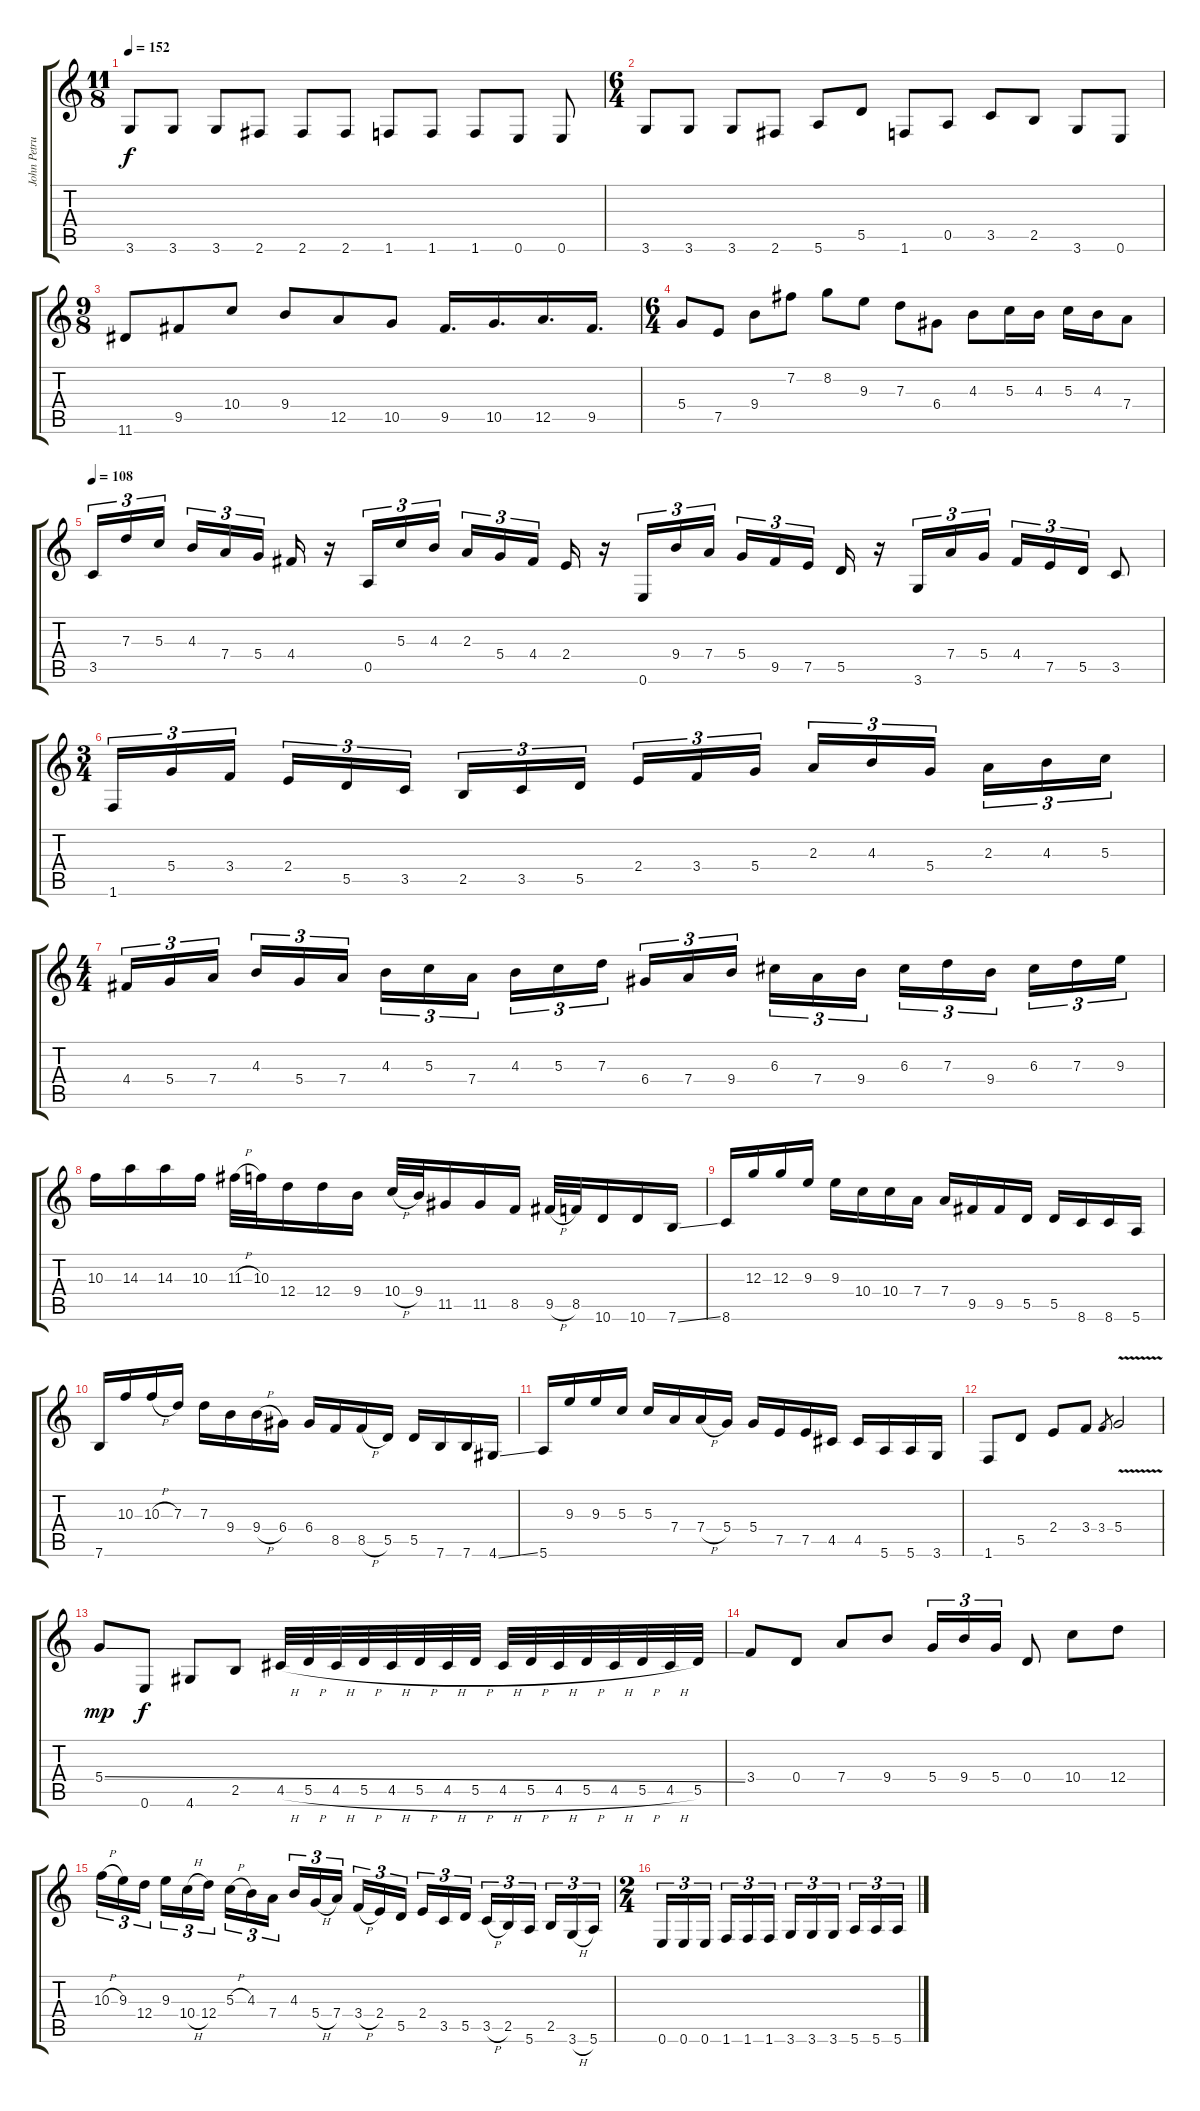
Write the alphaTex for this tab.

\track ("John Petrucci (Guitar)" "John Petru") {instrument distortionguitar}
\staff {score tabs}
\tuning (E4 B3 G3 D3 A2 E2) {hide}
\ts (11 8)
\tempo 152
\clef g2
\ks c
3.6.8{dy f} 3.6.8 3.6.8 2.6.8 2.6.8 2.6.8 1.6.8 1.6.8 1.6.8 0.6.8 0.6.8 |
\ts (6 4)
3.6.8 3.6.8 3.6.8 2.6.8 5.6.8 5.5.8 1.6.8 0.5.8 3.5.8 2.5.8 3.6.8 0.6.8 |
\ts (9 8)
11.6.8 9.5.8 10.4.8 9.4.8 12.5.8 10.5.8 9.5.16{d} 10.5.16{d} 12.5.16{d} 9.5.16{d} |
\ts (6 4)
5.4.8 7.5.8 9.4.8 7.2.8 8.2.8 9.3.8 7.3.8 6.4.8 4.3.8 5.3.16 4.3.16 5.3.16 4.3.16 7.4.8 |
\tempo 108
3.5.16{tu (3 2)} 7.3.16{tu (3 2)} 5.3.16{tu (3 2) beam splitsecondary} 4.3.16{tu (3 2)} 7.4.16{tu (3 2)} 5.4.16{tu (3 2) beam splitsecondary} 4.4.16 r.16 0.5.16{tu (3 2)} 5.3.16{tu (3 2)} 4.3.16{tu (3 2) beam splitsecondary} 2.3.16{tu (3 2)} 5.4.16{tu (3 2)} 4.4.16{tu (3 2) beam splitsecondary} 2.4.16 r.16 0.6.16{tu (3 2)} 9.4.16{tu (3 2)} 7.4.16{tu (3 2) beam splitsecondary} 5.4.16{tu (3 2)} 9.5.16{tu (3 2)} 7.5.16{tu (3 2) beam splitsecondary} 5.5.16 r.16 3.6.16{tu (3 2)} 7.4.16{tu (3 2)} 5.4.16{tu (3 2) beam splitsecondary} 4.4.16{tu (3 2)} 7.5.16{tu (3 2)} 5.5.16{tu (3 2)} 3.5.8 |
\ts (3 4)
1.6.16{tu (3 2)} 5.4.16{tu (3 2)} 3.4.16{tu (3 2) beam splitsecondary} 2.4.16{tu (3 2)} 5.5.16{tu (3 2)} 3.5.16{tu (3 2)} 2.5.16{tu (3 2)} 3.5.16{tu (3 2)} 5.5.16{tu (3 2) beam splitsecondary} 2.4.16{tu (3 2)} 3.4.16{tu (3 2)} 5.4.16{tu (3 2)} 2.3.16{tu (3 2)} 4.3.16{tu (3 2)} 5.4.16{tu (3 2) beam splitsecondary} 2.3.16{tu (3 2)} 4.3.16{tu (3 2)} 5.3.16{tu (3 2)} |
\ts (4 4)
4.4.16{tu (3 2)} 5.4.16{tu (3 2)} 7.4.16{tu (3 2) beam splitsecondary} 4.3.16{tu (3 2)} 5.4.16{tu (3 2)} 7.4.16{tu (3 2)} 4.3.16{tu (3 2)} 5.3.16{tu (3 2)} 7.4.16{tu (3 2) beam splitsecondary} 4.3.16{tu (3 2)} 5.3.16{tu (3 2)} 7.3.16{tu (3 2)} 6.4.16{tu (3 2)} 7.4.16{tu (3 2)} 9.4.16{tu (3 2) beam splitsecondary} 6.3.16{tu (3 2)} 7.4.16{tu (3 2)} 9.4.16{tu (3 2)} 6.3.16{tu (3 2)} 7.3.16{tu (3 2)} 9.4.16{tu (3 2) beam splitsecondary} 6.3.16{tu (3 2)} 7.3.16{tu (3 2)} 9.3.16{tu (3 2)} |
10.3.16 14.3.16 14.3.16 10.3.16 11.3{h}.32 10.3.32 12.4.16 12.4.16 9.4.16 10.4{h}.32 9.4.32 11.5.16 11.5.16 8.5.16 9.5{h}.32 8.5.32 10.6.16 10.6.16 7.6{ss}.16 |
8.6.16 12.3.16 12.3.16 9.3.16 9.3.16 10.4.16 10.4.16 7.4.16 7.4.16 9.5.16 9.5.16 5.5.16 5.5.16 8.6.16 8.6.16 5.6.16 |
7.6.16 10.3.16 10.3{h}.16 7.3.16 7.3.16 9.4.16 9.4{h}.16 6.4.16 6.4.16 8.5.16 8.5{h}.16 5.5.16 5.5.16 7.6.16 7.6.16 4.6{ss}.16 |
5.6.16 9.3.16 9.3.16 5.3.16 5.3.16 7.4.16 7.4{h}.16 5.4.16 5.4.16 7.5.16 7.5.16 4.5.16 4.5.16 5.6.16 5.6.16 3.6.16 |
1.6.8 5.5.8 2.4.8 3.4.8 3.4.8{gr} 5.4{v}.2 |
5.4{ss}.8{dy mp} 0.6.8{dy f} 4.6.8 2.5.8 4.5{h}.32 5.5{h}.32 4.5{h}.32 5.5{h}.32 4.5{h}.32 5.5{h}.32 4.5{h}.32 5.5{h}.32 4.5{h}.32 5.5{h}.32 4.5{h}.32 5.5{h}.32 4.5{h}.32 5.5{h}.32 4.5{h}.32 5.5.32 |
3.4.8 0.4.8 7.4.8 9.4.8 5.4.16{tu (3 2)} 9.4.16{tu (3 2)} 5.4.16{tu (3 2)} 0.4.8 10.4.8 12.4.8 |
10.3{h}.16{tu (3 2)} 9.3.16{tu (3 2)} 12.4.16{tu (3 2) beam splitsecondary} 9.3.16{tu (3 2)} 10.4{h}.16{tu (3 2)} 12.4.16{tu (3 2)} 5.3{h}.16{tu (3 2)} 4.3.16{tu (3 2)} 7.4.16{tu (3 2) beam splitsecondary} 4.3.16{tu (3 2)} 5.4{h}.16{tu (3 2)} 7.4.16{tu (3 2)} 3.4{h}.16{tu (3 2)} 2.4.16{tu (3 2)} 5.5.16{tu (3 2) beam splitsecondary} 2.4.16{tu (3 2)} 3.5.16{tu (3 2)} 5.5.16{tu (3 2)} 3.5{h}.16{tu (3 2)} 2.5.16{tu (3 2)} 5.6.16{tu (3 2) beam splitsecondary} 2.5.16{tu (3 2)} 3.6{h}.16{tu (3 2)} 5.6.16{tu (3 2)} |
\ts (2 4)
0.6.16{tu (3 2)} 0.6.16{tu (3 2)} 0.6.16{tu (3 2) beam splitsecondary} 1.6.16{tu (3 2)} 1.6.16{tu (3 2)} 1.6.16{tu (3 2)} 3.6.16{tu (3 2)} 3.6.16{tu (3 2)} 3.6.16{tu (3 2) beam splitsecondary} 5.6.16{tu (3 2)} 5.6.16{tu (3 2)} 5.6.16{tu (3 2)}
